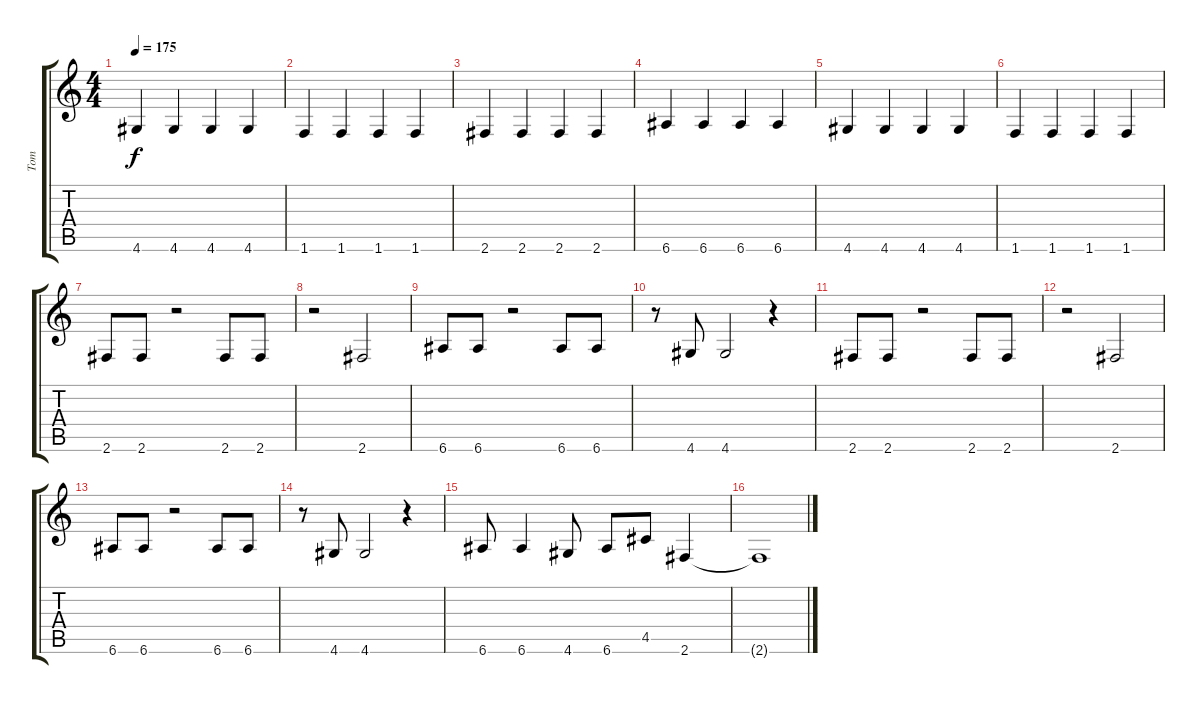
\track ("Tom" "Tom") {instrument electricbassfinger}
\staff {score tabs}
\tuning (E4 B3 G3 D3 A2 E2) {hide}
\ts (4 4)
\tempo 175
\clef g2
\ks c
4.6.4{dy f} 4.6.4 4.6.4 4.6.4 |
1.6.4 1.6.4 1.6.4 1.6.4 |
2.6.4 2.6.4 2.6.4 2.6.4 |
6.6.4 6.6.4 6.6.4 6.6.4 |
4.6.4 4.6.4 4.6.4 4.6.4 |
1.6.4 1.6.4 1.6.4 1.6.4 |
2.6.8 2.6.8 r.2 2.6.8 2.6.8 |
r.2 2.6.2 |
6.6.8 6.6.8 r.2 6.6.8 6.6.8 |
r.8 4.6.8 4.6.2 r.4 |
2.6.8 2.6.8 r.2 2.6.8 2.6.8 |
r.2 2.6.2 |
6.6.8 6.6.8 r.2 6.6.8 6.6.8 |
r.8 4.6.8 4.6.2 r.4 |
6.6.8 6.6.4 4.6.8 6.6.8 4.5.8 2.6.4 |
2.6{t}.1
